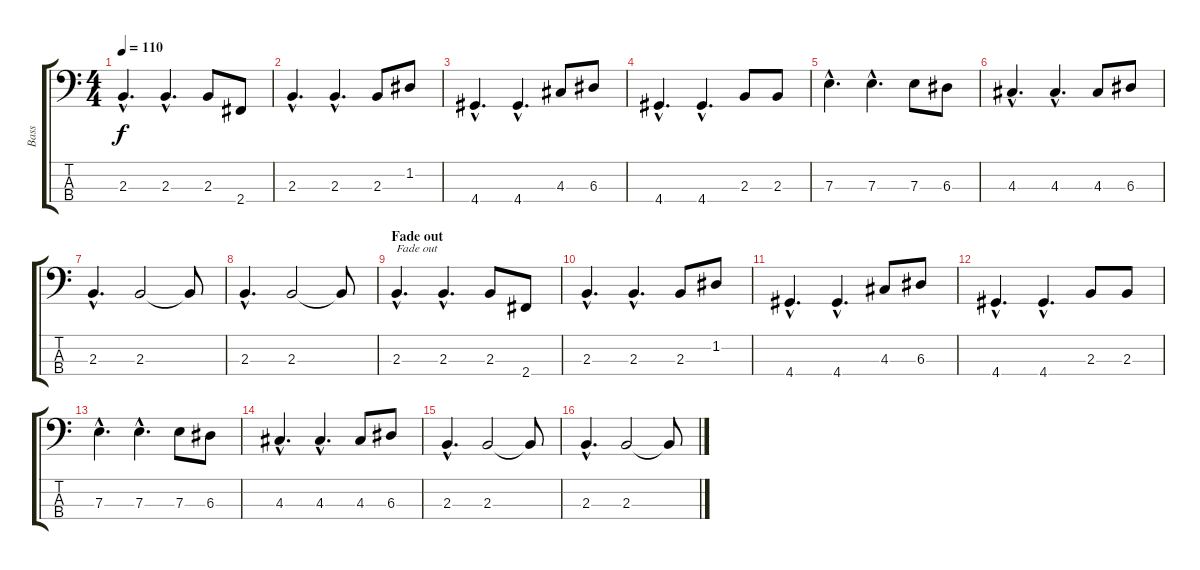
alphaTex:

\track ("Bass" "Bass") {instrument electricbassfinger}
\staff {score tabs}
\tuning (G2 D2 A1 E1) {hide}
\ts (4 4)
\tempo 110
\clef f4
\ks c
2.3{hac}.4{d dy f} 2.3{hac}.4{d} 2.3.8 2.4.8 |
2.3{hac}.4{d} 2.3{hac}.4{d} 2.3.8 1.2.8 |
4.4{hac}.4{d} 4.4{hac}.4{d} 4.3.8 6.3.8 |
4.4{hac}.4{d} 4.4{hac}.4{d} 2.3.8 2.3.8 |
7.3{hac}.4{d} 7.3{hac}.4{d} 7.3.8 6.3.8 |
4.3{hac}.4{d} 4.3{hac}.4{d} 4.3.8 6.3.8 |
2.3{hac}.4{d} 2.3.2 2.3{t}.8 |
2.3{hac}.4{d} 2.3.2{volume 12} 2.3{t}.8 |
\section ("" "Fade out")
2.3{hac}.4{d txt "Fade out"} 2.3{hac}.4{d} 2.3.8{volume 10} 2.4.8 |
2.3{hac}.4{d} 2.3{hac}.4{d} 2.3.8{volume 8} 1.2.8 |
4.4{hac}.4{d} 4.4{hac}.4{d} 4.3.8{volume 6} 6.3.8 |
4.4{hac}.4{d} 4.4{hac}.4{d volume 4} 2.3.8 2.3.8{volume 3} |
7.3{hac}.4{d volume 2} 7.3{hac}.4{d volume 0} 7.3.8 6.3.8 |
4.3{hac}.4{d} 4.3{hac}.4{d} 4.3.8 6.3.8 |
2.3{hac}.4{d} 2.3.2 2.3{t}.8 |
2.3{hac}.4{d} 2.3.2 2.3{t}.8
